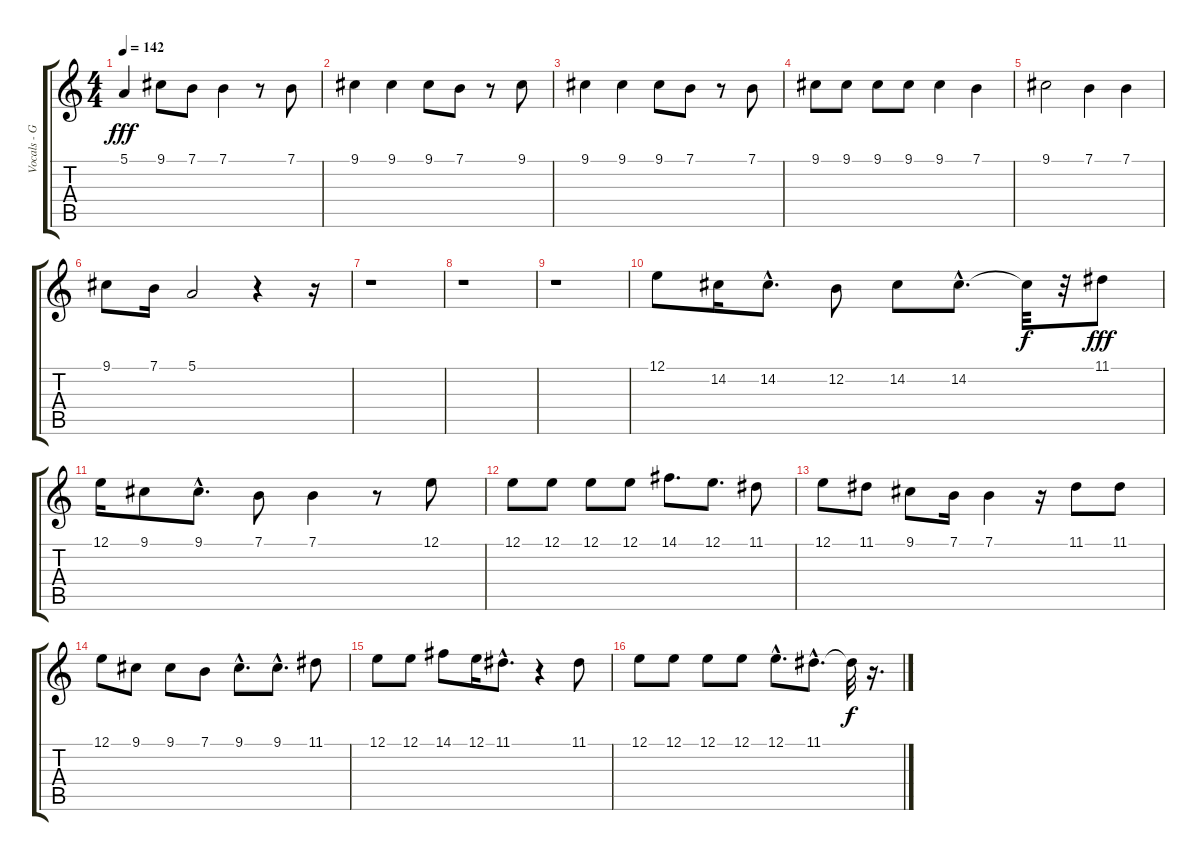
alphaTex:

\track ("Vocals - Greg Graffin" "Vocals - G") {instrument lead6voice}
\staff {score tabs}
\tuning (E4 B3 G3 D3 A2 E2) {hide}
\ts (4 4)
\tempo 142
\clef g2
\ks c
5.1.4{dy fff} 9.1.8 7.1.8 7.1.4 r.8 7.1.8 |
9.1.4 9.1.4 9.1.8 7.1.8 r.8 9.1.8 |
9.1.4 9.1.4 9.1.8 7.1.8 r.8 7.1.8 |
9.1.8 9.1.8 9.1.8 9.1.8 9.1.4 7.1.4 |
9.1.2 7.1.4 7.1.4 |
9.1.8 7.1.16 5.1.2 r.4 r.16 |
r.1 |
r.1 |
r.1 |
12.1.8 14.2.16 14.2{hac}.8{d} 12.2.8 14.2.8 14.2{hac}.8{d} 14.2{t}.32{dy f} r.32 11.1.8{dy fff} |
12.1.16 9.1.8 9.1{hac}.8{d} 7.1.8 7.1.4 r.8 12.1.8 |
12.1.8 12.1.8 12.1.8 12.1.8 14.1.8{d} 12.1.8{d} 11.1.8 |
12.1.8 11.1.8 9.1.8 7.1.16 7.1.4 r.16 11.1.8 11.1.8 |
12.1.8 9.1.8 9.1.8 7.1.8 9.1{hac}.8{d} 9.1{hac}.8{d} 11.1.8 |
12.1.8 12.1.8 14.1.8 12.1.16 11.1{hac}.8{d} r.4 11.1.8 |
12.1.8 12.1.8 12.1.8 12.1.8 12.1{hac}.8{d} 11.1{hac}.8{d} 11.1{t}.32{dy f} r.16{d}
